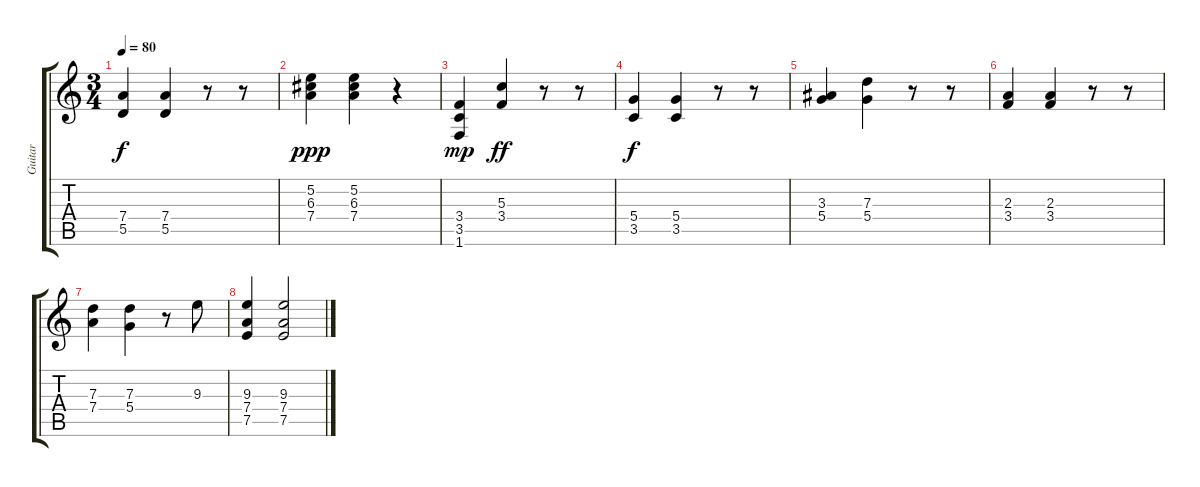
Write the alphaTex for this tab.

\track ("Guitar" "Guitar") {instrument overdrivenguitar}
\staff {score tabs}
\tuning (E4 B3 G3 D3 A2 E2) {hide}
\ts (3 4)
\tempo 80
\clef g2
\ks c
(7.4 5.5).4{dy f} (7.4 5.5).4 r.8 r.8 |
(5.2 6.3 7.4).4{dy ppp} (5.2 6.3 7.4).4 r.4 |
(3.4 3.5 1.6).4{dy mp} (5.3 3.4).4{dy ff} r.8 r.8 |
(5.4 3.5).4{dy f} (5.4 3.5).4 r.8 r.8 |
(3.3 5.4).4 (7.3 5.4).4 r.8 r.8 |
(2.3 3.4).4 (2.3 3.4).4 r.8 r.8 |
(7.3 7.4).4 (7.3 5.4).4 r.8 9.3.8 |
(9.3 7.4 7.5).4 (9.3 7.4 7.5).2
